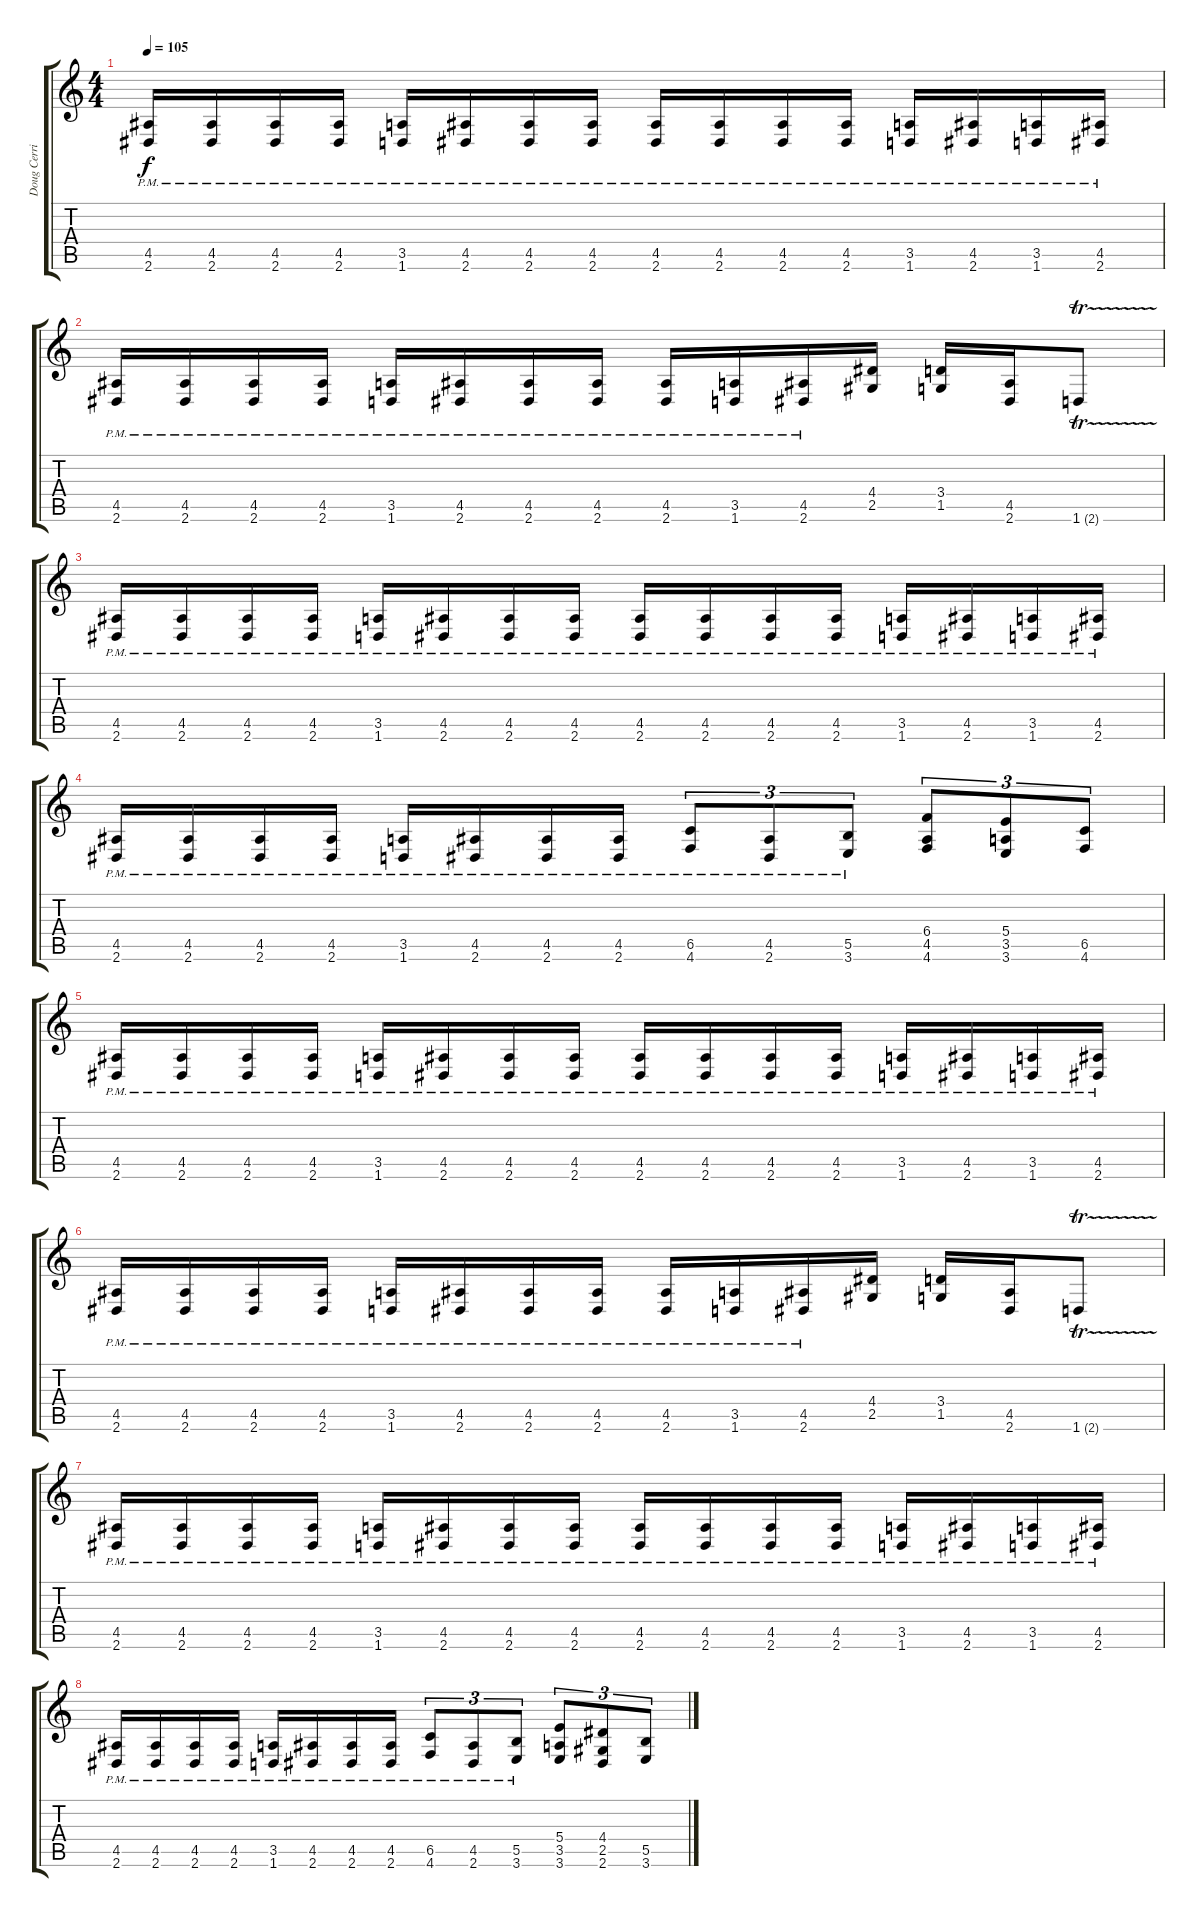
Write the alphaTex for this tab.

\track ("Doug Cerrito" "Doug Cerri") {instrument distortionguitar}
\staff {score tabs}
\tuning (Db4 Ab3 E3 B2 Gb2 Db2) {hide}
\ts (4 4)
\tempo 105
\clef g2
\ks c
(4.5{pm} 2.6{pm}).16{dy f} (4.5{pm} 2.6{pm}).16 (4.5{pm} 2.6{pm}).16 (4.5{pm} 2.6{pm}).16 (3.5{pm} 1.6{pm}).16 (4.5{pm} 2.6{pm}).16 (4.5{pm} 2.6{pm}).16 (4.5{pm} 2.6{pm}).16 (4.5{pm} 2.6{pm}).16 (4.5{pm} 2.6{pm}).16 (4.5{pm} 2.6{pm}).16 (4.5{pm} 2.6{pm}).16 (3.5{pm} 1.6{pm}).16 (4.5{pm} 2.6{pm}).16 (3.5{pm} 1.6{pm}).16 (4.5{pm} 2.6{pm}).16 |
(4.5{pm} 2.6{pm}).16 (4.5{pm} 2.6{pm}).16 (4.5{pm} 2.6{pm}).16 (4.5{pm} 2.6{pm}).16 (3.5{pm} 1.6{pm}).16 (4.5{pm} 2.6{pm}).16 (4.5{pm} 2.6{pm}).16 (4.5{pm} 2.6{pm}).16 (4.5{pm} 2.6{pm}).16 (3.5{pm} 1.6{pm}).16 (4.5{pm} 2.6{pm}).16 (4.4 2.5).16 (3.4 1.5).16 (4.5 2.6).16 1.6{tr (2 32)}.8 |
(4.5{pm} 2.6{pm}).16 (4.5{pm} 2.6{pm}).16 (4.5{pm} 2.6{pm}).16 (4.5{pm} 2.6{pm}).16 (3.5{pm} 1.6{pm}).16 (4.5{pm} 2.6{pm}).16 (4.5{pm} 2.6{pm}).16 (4.5{pm} 2.6{pm}).16 (4.5{pm} 2.6{pm}).16 (4.5{pm} 2.6{pm}).16 (4.5{pm} 2.6{pm}).16 (4.5{pm} 2.6{pm}).16 (3.5{pm} 1.6{pm}).16 (4.5{pm} 2.6{pm}).16 (3.5{pm} 1.6{pm}).16 (4.5{pm} 2.6{pm}).16 |
(4.5{pm} 2.6{pm}).16 (4.5{pm} 2.6{pm}).16 (4.5{pm} 2.6{pm}).16 (4.5{pm} 2.6{pm}).16 (3.5{pm} 1.6{pm}).16 (4.5{pm} 2.6{pm}).16 (4.5{pm} 2.6{pm}).16 (4.5{pm} 2.6{pm}).16 (6.5{pm} 4.6{pm}).8{tu (3 2)} (4.5{pm} 2.6{pm}).8{tu (3 2)} (5.5{pm} 3.6{pm}).8{tu (3 2)} (6.4 4.5 4.6).8{tu (3 2)} (5.4 3.5 3.6).8{tu (3 2)} (6.5 4.6).8{tu (3 2)} |
(4.5{pm} 2.6{pm}).16 (4.5{pm} 2.6{pm}).16 (4.5{pm} 2.6{pm}).16 (4.5{pm} 2.6{pm}).16 (3.5{pm} 1.6{pm}).16 (4.5{pm} 2.6{pm}).16 (4.5{pm} 2.6{pm}).16 (4.5{pm} 2.6{pm}).16 (4.5{pm} 2.6{pm}).16 (4.5{pm} 2.6{pm}).16 (4.5{pm} 2.6{pm}).16 (4.5{pm} 2.6{pm}).16 (3.5{pm} 1.6{pm}).16 (4.5{pm} 2.6{pm}).16 (3.5{pm} 1.6{pm}).16 (4.5{pm} 2.6{pm}).16 |
(4.5{pm} 2.6{pm}).16 (4.5{pm} 2.6{pm}).16 (4.5{pm} 2.6{pm}).16 (4.5{pm} 2.6{pm}).16 (3.5{pm} 1.6{pm}).16 (4.5{pm} 2.6{pm}).16 (4.5{pm} 2.6{pm}).16 (4.5{pm} 2.6{pm}).16 (4.5{pm} 2.6{pm}).16 (3.5{pm} 1.6{pm}).16 (4.5{pm} 2.6{pm}).16 (4.4 2.5).16 (3.4 1.5).16 (4.5 2.6).16 1.6{tr (2 32)}.8 |
(4.5{pm} 2.6{pm}).16 (4.5{pm} 2.6{pm}).16 (4.5{pm} 2.6{pm}).16 (4.5{pm} 2.6{pm}).16 (3.5{pm} 1.6{pm}).16 (4.5{pm} 2.6{pm}).16 (4.5{pm} 2.6{pm}).16 (4.5{pm} 2.6{pm}).16 (4.5{pm} 2.6{pm}).16 (4.5{pm} 2.6{pm}).16 (4.5{pm} 2.6{pm}).16 (4.5{pm} 2.6{pm}).16 (3.5{pm} 1.6{pm}).16 (4.5{pm} 2.6{pm}).16 (3.5{pm} 1.6{pm}).16 (4.5{pm} 2.6{pm}).16 |
(4.5{pm} 2.6{pm}).16 (4.5{pm} 2.6{pm}).16 (4.5{pm} 2.6{pm}).16 (4.5{pm} 2.6{pm}).16 (3.5{pm} 1.6{pm}).16 (4.5{pm} 2.6{pm}).16 (4.5{pm} 2.6{pm}).16 (4.5{pm} 2.6{pm}).16 (6.5{pm} 4.6{pm}).8{tu (3 2)} (4.5{pm} 2.6{pm}).8{tu (3 2)} (5.5{pm} 3.6{pm}).8{tu (3 2)} (5.4 3.5 3.6).8{tu (3 2)} (4.4 2.5 2.6).8{tu (3 2)} (5.5 3.6).8{tu (3 2)}
